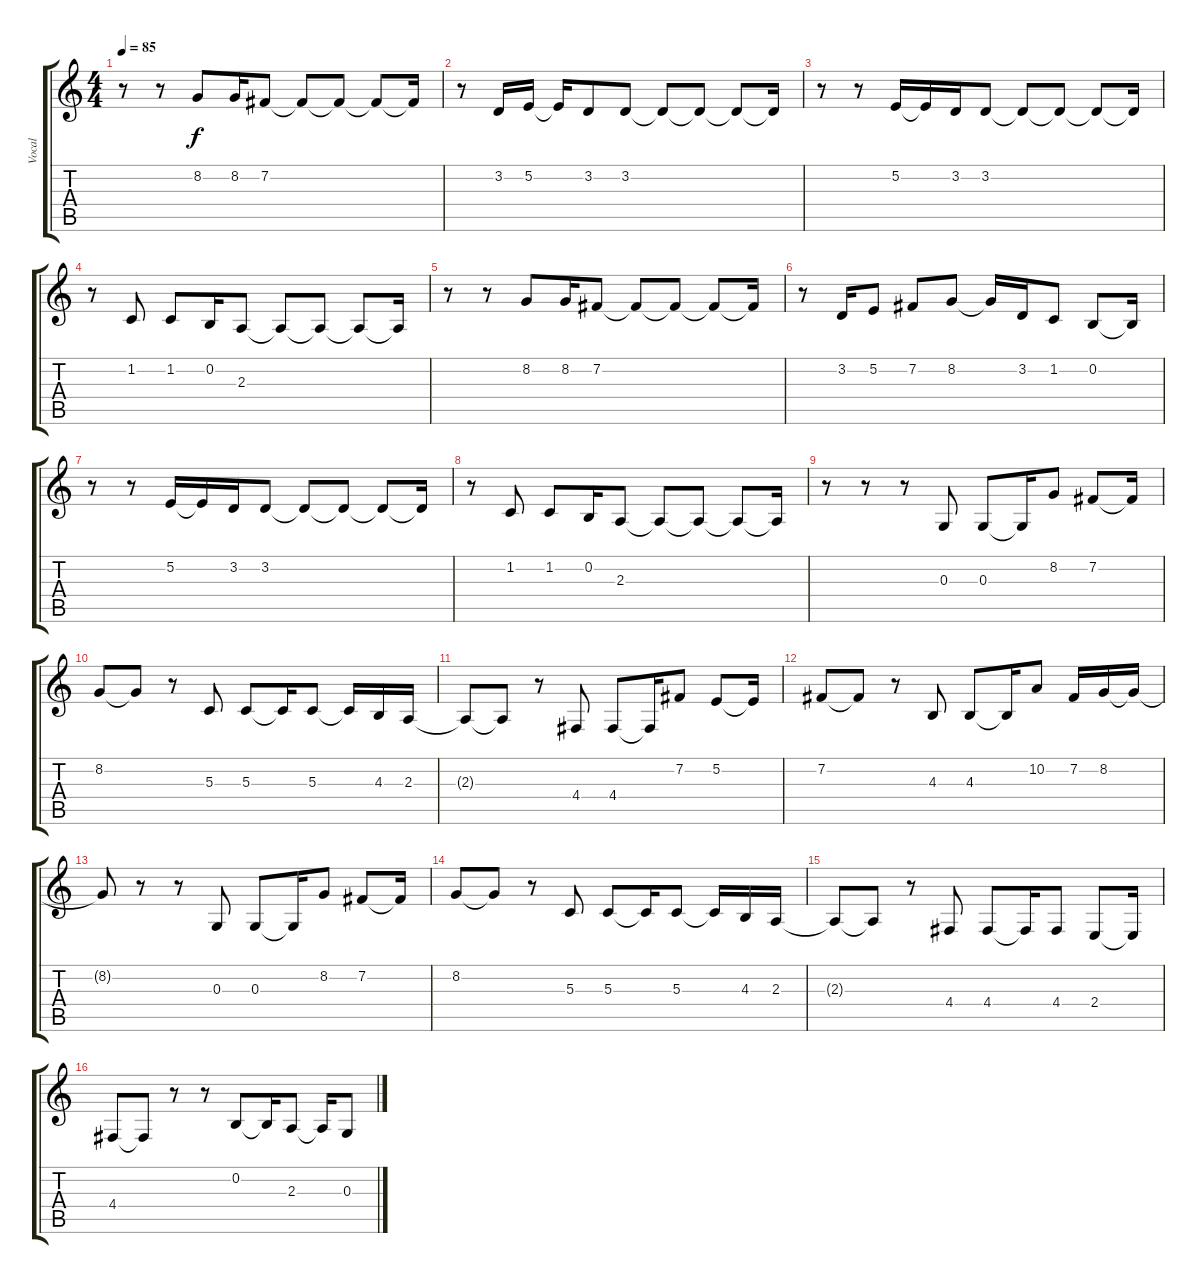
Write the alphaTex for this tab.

\track ("Vocal" "Vocal") {instrument altosax}
\staff {score tabs}
\tuning (E4 B3 G3 D3 A2 E2) {hide}
\ts (4 4)
\tempo 85
\clef g2
\ks c
r.8{dy f} r.8 8.2.8 8.2.16 7.2.8 7.2{t}.8 7.2{t}.8 7.2{t}.8 7.2{t}.16 |
r.8 3.2.16 5.2.16 5.2{t}.16 3.2.8 3.2.8 3.2{t}.8 3.2{t}.8 3.2{t}.8 3.2{t}.16 |
r.8 r.8 5.2.16 5.2{t}.16 3.2.16 3.2.8 3.2{t}.8 3.2{t}.8 3.2{t}.8 3.2{t}.16 |
r.8 1.2.8 1.2.8 0.2.16 2.3.8 2.3{t}.8 2.3{t}.8 2.3{t}.8 2.3{t}.16 |
r.8 r.8 8.2.8 8.2.16 7.2.8 7.2{t}.8 7.2{t}.8 7.2{t}.8 7.2{t}.16 |
r.8 3.2.16 5.2.8 7.2.8 8.2.8 8.2{t}.16 3.2.16 1.2.8 0.2.8 0.2{t}.16 |
r.8 r.8 5.2.16 5.2{t}.16 3.2.16 3.2.8 3.2{t}.8 3.2{t}.8 3.2{t}.8 3.2{t}.16 |
r.8 1.2.8 1.2.8 0.2.16 2.3.8 2.3{t}.8 2.3{t}.8 2.3{t}.8 2.3{t}.16 |
r.8 r.8 r.8 0.3.8 0.3.8 0.3{t}.16 8.2.8 7.2.8 7.2{t}.16 |
8.2.8 8.2{t}.8 r.8 5.3.8 5.3.8 5.3{t}.16 5.3.8 5.3{t}.16 4.3.16 2.3.16 |
2.3{t}.8 2.3{t}.8 r.8 4.4.8 4.4.8 4.4{t}.16 7.2.8 5.2.8 5.2{t}.16 |
7.2.8 7.2{t}.8 r.8 4.3.8 4.3.8 4.3{t}.16 10.2.8 7.2.16 8.2.16 8.2{t}.16 |
8.2{t}.8 r.8 r.8 0.3.8 0.3.8 0.3{t}.16 8.2.8 7.2.8 7.2{t}.16 |
8.2.8 8.2{t}.8 r.8 5.3.8 5.3.8 5.3{t}.16 5.3.8 5.3{t}.16 4.3.16 2.3.16 |
2.3{t}.8 2.3{t}.8 r.8 4.4.8 4.4.8 4.4{t}.16 4.4.8 2.4.8 2.4{t}.16 |
4.4.8 4.4{t}.8 r.8 r.8 0.2.8 0.2{t}.16 2.3.8 2.3{t}.16 0.3.8
